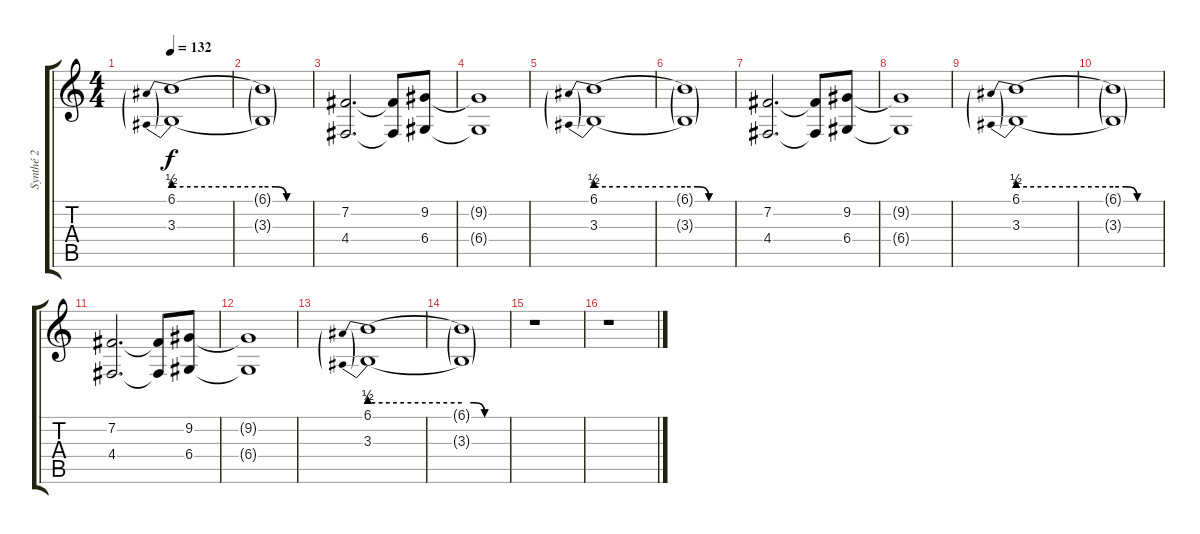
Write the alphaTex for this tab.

\track ("Synthé 2" "Synthé 2") {instrument tangoaccordion}
\staff {score tabs}
\tuning (E4 B3 G3 D3 A2 E2) {hide}
\ts (4 4)
\tempo 132
\clef g2
\ks c
(6.1{be (prebend 0 2 60 2)} 3.3{be (prebend 0 2 60 2)}).1{dy f} |
(6.1{be (custom 0 2 15 2 30 0 60 0) t} 3.3{be (custom 0 2 15 2 30 0 60 0) t}).1 |
(7.2 4.4).2{d} (7.2{t} 4.4{t}).8 (9.2 6.4).8 |
(9.2{t} 6.4{t}).1 |
(6.1{be (prebend 0 2 60 2)} 3.3{be (prebend 0 2 60 2)}).1 |
(6.1{be (custom 0 2 15 2 30 0 60 0) t} 3.3{be (custom 0 2 15 2 30 0 60 0) t}).1 |
(7.2 4.4).2{d} (7.2{t} 4.4{t}).8 (9.2 6.4).8 |
(9.2{t} 6.4{t}).1 |
(6.1{be (prebend 0 2 60 2)} 3.3{be (prebend 0 2 60 2)}).1 |
(6.1{be (custom 0 2 15 2 30 0 60 0) t} 3.3{be (custom 0 2 15 2 30 0 60 0) t}).1 |
(7.2 4.4).2{d} (7.2{t} 4.4{t}).8 (9.2 6.4).8 |
(9.2{t} 6.4{t}).1 |
(6.1{be (prebend 0 2 60 2)} 3.3{be (prebend 0 2 60 2)}).1 |
(6.1{be (custom 0 2 15 2 30 0 60 0) t} 3.3{be (custom 0 2 15 2 30 0 60 0) t}).1 |
r.1 |
r.1
